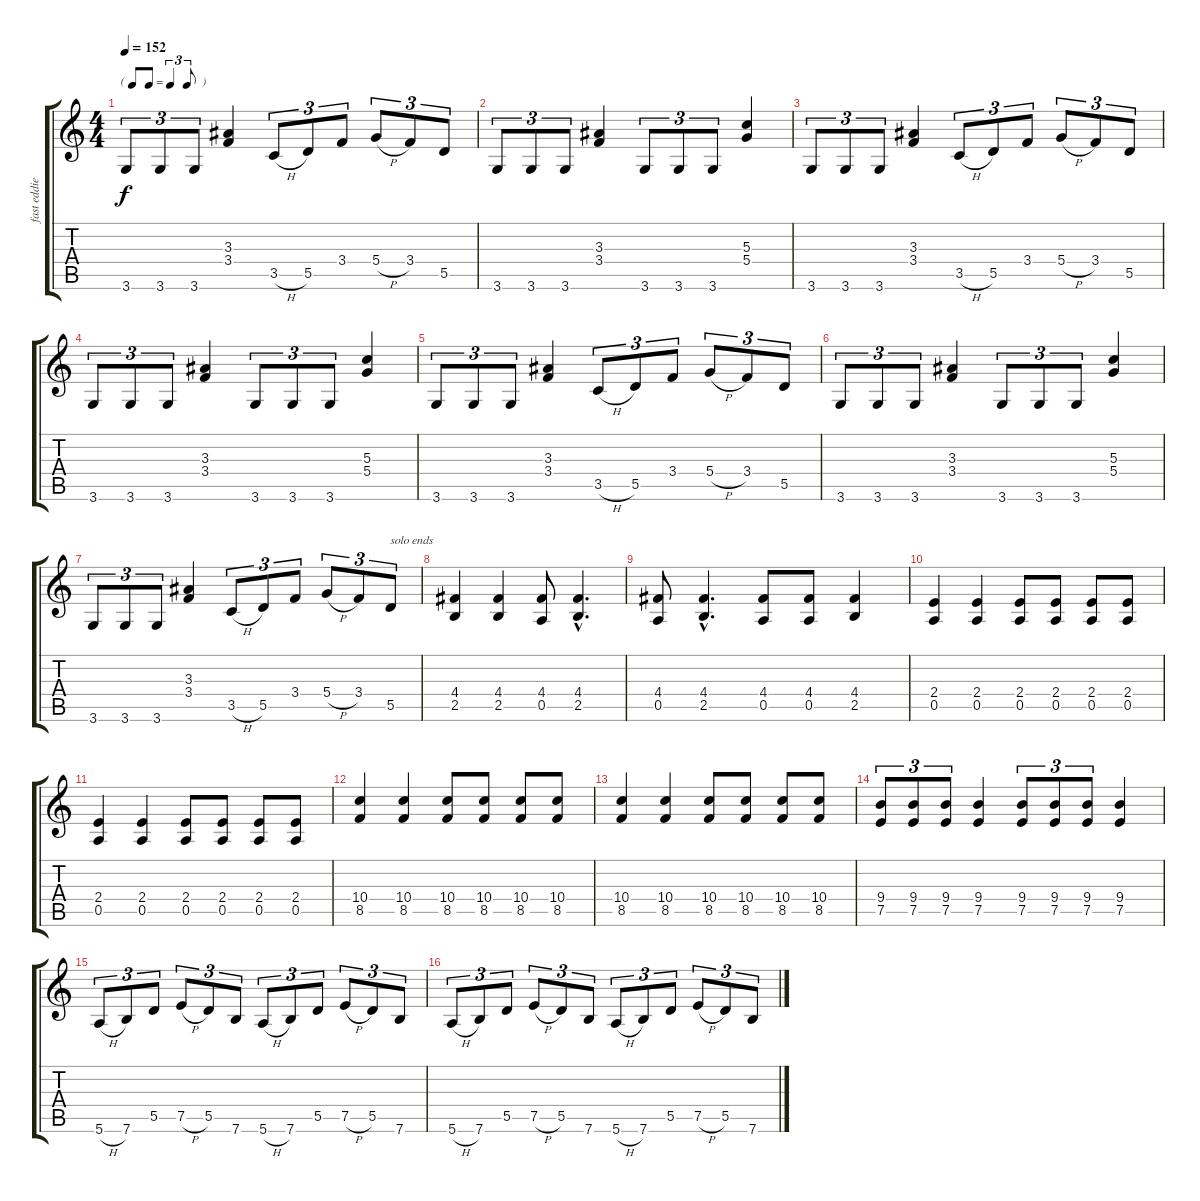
\track ("fast eddie" "fast eddie") {instrument distortionguitar}
\staff {score tabs}
\tuning (E4 B3 G3 D3 A2 E2) {hide}
\ts (4 4)
\tf triplet8th
\tempo 152
\clef g2
\ks c
3.6.8{tu (3 2) dy f} 3.6.8{tu (3 2)} 3.6.8{tu (3 2)} (3.3 3.4).4 3.5{h}.8{tu (3 2)} 5.5.8{tu (3 2)} 3.4.8{tu (3 2)} 5.4{h}.8{tu (3 2)} 3.4.8{tu (3 2)} 5.5.8{tu (3 2)} |
3.6.8{tu (3 2)} 3.6.8{tu (3 2)} 3.6.8{tu (3 2)} (3.3 3.4).4 3.6.8{tu (3 2)} 3.6.8{tu (3 2)} 3.6.8{tu (3 2)} (5.3 5.4).4 |
3.6.8{tu (3 2)} 3.6.8{tu (3 2)} 3.6.8{tu (3 2)} (3.3 3.4).4 3.5{h}.8{tu (3 2)} 5.5.8{tu (3 2)} 3.4.8{tu (3 2)} 5.4{h}.8{tu (3 2)} 3.4.8{tu (3 2)} 5.5.8{tu (3 2)} |
3.6.8{tu (3 2)} 3.6.8{tu (3 2)} 3.6.8{tu (3 2)} (3.3 3.4).4 3.6.8{tu (3 2)} 3.6.8{tu (3 2)} 3.6.8{tu (3 2)} (5.3 5.4).4 |
3.6.8{tu (3 2)} 3.6.8{tu (3 2)} 3.6.8{tu (3 2)} (3.3 3.4).4 3.5{h}.8{tu (3 2)} 5.5.8{tu (3 2)} 3.4.8{tu (3 2)} 5.4{h}.8{tu (3 2)} 3.4.8{tu (3 2)} 5.5.8{tu (3 2)} |
3.6.8{tu (3 2)} 3.6.8{tu (3 2)} 3.6.8{tu (3 2)} (3.3 3.4).4 3.6.8{tu (3 2)} 3.6.8{tu (3 2)} 3.6.8{tu (3 2)} (5.3 5.4).4 |
3.6.8{tu (3 2)} 3.6.8{tu (3 2)} 3.6.8{tu (3 2)} (3.3 3.4).4 3.5{h}.8{tu (3 2)} 5.5.8{tu (3 2)} 3.4.8{tu (3 2)} 5.4{h}.8{tu (3 2)} 3.4.8{tu (3 2)} 5.5.8{tu (3 2) txt "solo ends"} |
(4.4 2.5).4 (4.4 2.5).4 (4.4 0.5).8 (4.4{hac} 2.5{hac}).4{d} |
(4.4 0.5).8 (4.4{hac} 2.5{hac}).4{d} (4.4 0.5).8 (4.4 0.5).8 (4.4 2.5).4 |
(2.4 0.5).4 (2.4 0.5).4 (2.4 0.5).8 (2.4 0.5).8 (2.4 0.5).8 (2.4 0.5).8 |
(2.4 0.5).4 (2.4 0.5).4 (2.4 0.5).8 (2.4 0.5).8 (2.4 0.5).8 (2.4 0.5).8 |
(10.4 8.5).4 (10.4 8.5).4 (10.4 8.5).8 (10.4 8.5).8 (10.4 8.5).8 (10.4 8.5).8 |
(10.4 8.5).4 (10.4 8.5).4 (10.4 8.5).8 (10.4 8.5).8 (10.4 8.5).8 (10.4 8.5).8 |
(9.4 7.5).8{tu (3 2)} (9.4 7.5).8{tu (3 2)} (9.4 7.5).8{tu (3 2)} (9.4 7.5).4 (9.4 7.5).8{tu (3 2)} (9.4 7.5).8{tu (3 2)} (9.4 7.5).8{tu (3 2)} (9.4 7.5).4 |
5.6{h}.8{tu (3 2)} 7.6.8{tu (3 2)} 5.5.8{tu (3 2)} 7.5{h}.8{tu (3 2)} 5.5.8{tu (3 2)} 7.6.8{tu (3 2)} 5.6{h}.8{tu (3 2)} 7.6.8{tu (3 2)} 5.5.8{tu (3 2)} 7.5{h}.8{tu (3 2)} 5.5.8{tu (3 2)} 7.6.8{tu (3 2)} |
5.6{h}.8{tu (3 2)} 7.6.8{tu (3 2)} 5.5.8{tu (3 2)} 7.5{h}.8{tu (3 2)} 5.5.8{tu (3 2)} 7.6.8{tu (3 2)} 5.6{h}.8{tu (3 2)} 7.6.8{tu (3 2)} 5.5.8{tu (3 2)} 7.5{h}.8{tu (3 2)} 5.5.8{tu (3 2)} 7.6.8{tu (3 2)}
